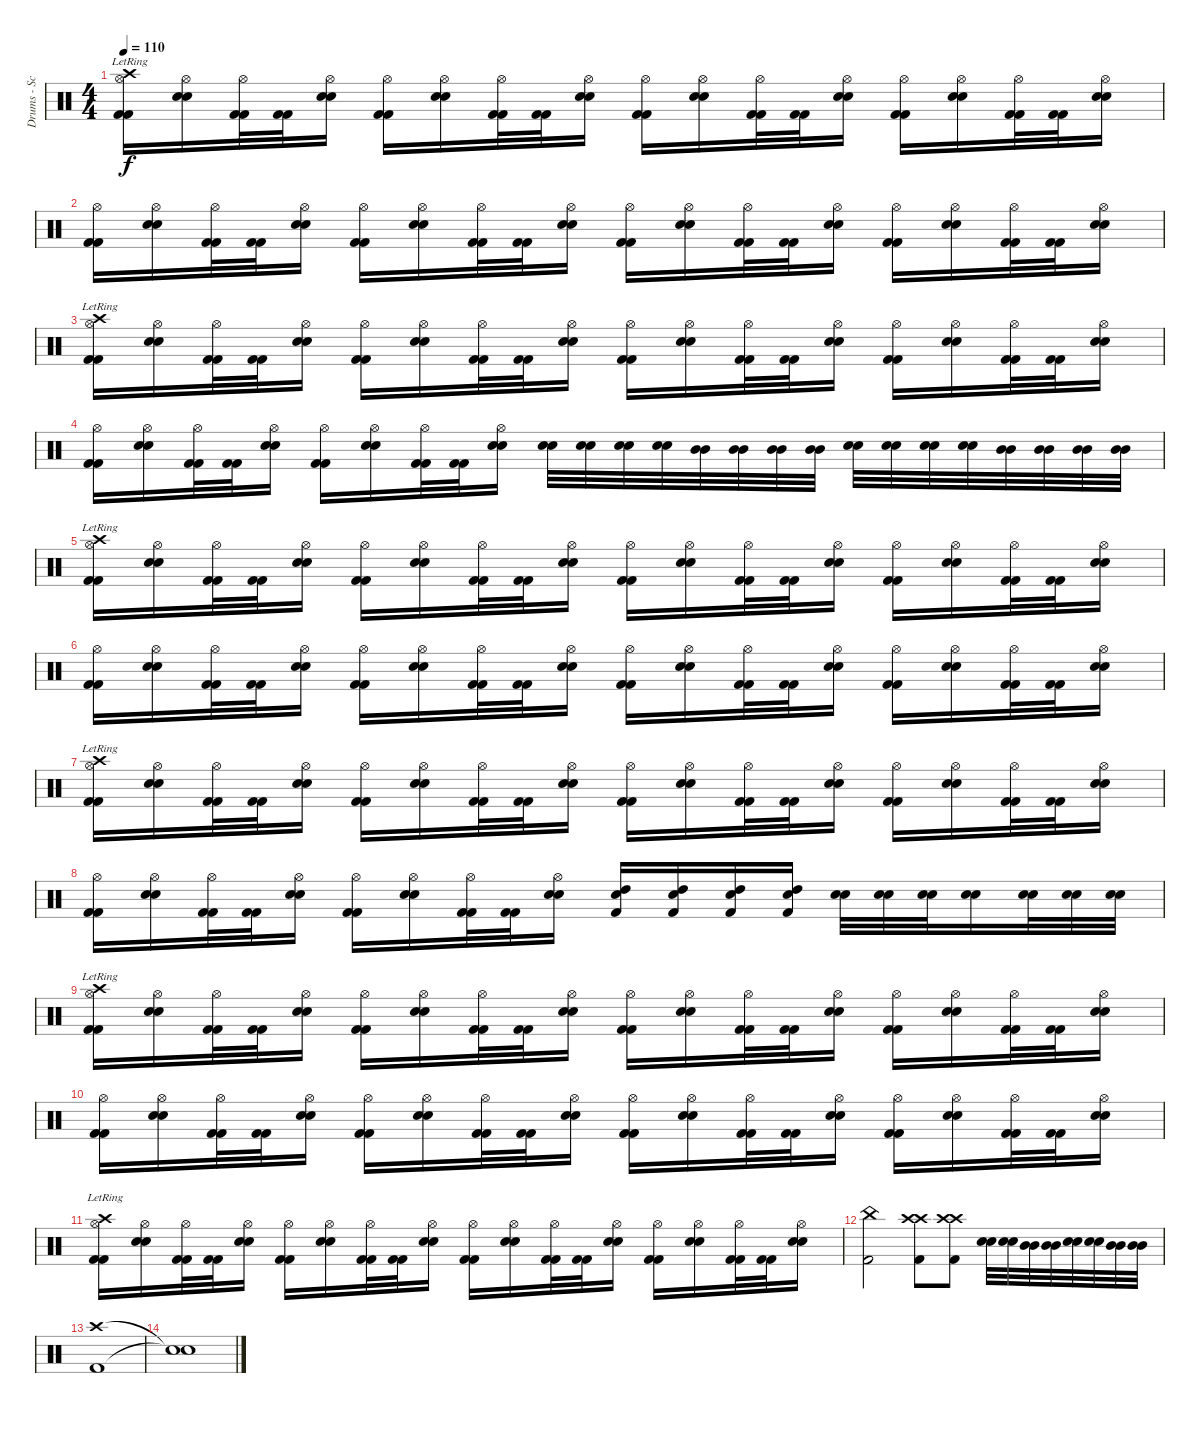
\track ("Drums - Scott" "Drums - Sc") {instrument percussion}
\staff {score}
\articulation defaults
\ts (4 4)
\tempo 110
\clef neutral
\ks c
("Kick (hit) 2" "Kick (hit) 2" "Hi-Hat (open)" "Crash high (hit)"{lr}).16{dy f} ("Snare (hit) 2" "Snare (hit) 2" "Hi-Hat (open)").16 ("Kick (hit) 2" "Kick (hit) 2" "Hi-Hat (open)").32 ("Kick (hit) 2" "Kick (hit) 2").32 ("Snare (hit) 2" "Snare (hit) 2" "Hi-Hat (open)").16 ("Kick (hit) 2" "Kick (hit) 2" "Hi-Hat (open)").16 ("Snare (hit) 2" "Snare (hit) 2" "Hi-Hat (open)").16 ("Kick (hit) 2" "Kick (hit) 2" "Hi-Hat (open)").32 ("Kick (hit) 2" "Kick (hit) 2").32 ("Snare (hit) 2" "Snare (hit) 2" "Hi-Hat (open)").16 ("Kick (hit) 2" "Kick (hit) 2" "Hi-Hat (open)").16 ("Snare (hit) 2" "Snare (hit) 2" "Hi-Hat (open)").16 ("Kick (hit) 2" "Kick (hit) 2" "Hi-Hat (open)").32 ("Kick (hit) 2" "Kick (hit) 2").32 ("Snare (hit) 2" "Snare (hit) 2" "Hi-Hat (open)").16 ("Kick (hit) 2" "Kick (hit) 2" "Hi-Hat (open)").16 ("Snare (hit) 2" "Snare (hit) 2" "Hi-Hat (open)").16 ("Kick (hit) 2" "Kick (hit) 2" "Hi-Hat (open)").32 ("Kick (hit) 2" "Kick (hit) 2").32 ("Snare (hit) 2" "Snare (hit) 2" "Hi-Hat (open)").16 |
("Kick (hit) 2" "Kick (hit) 2" "Hi-Hat (open)").16 ("Snare (hit) 2" "Snare (hit) 2" "Hi-Hat (open)").16 ("Kick (hit) 2" "Kick (hit) 2" "Hi-Hat (open)").32 ("Kick (hit) 2" "Kick (hit) 2").32 ("Snare (hit) 2" "Snare (hit) 2" "Hi-Hat (open)").16 ("Kick (hit) 2" "Kick (hit) 2" "Hi-Hat (open)").16 ("Snare (hit) 2" "Snare (hit) 2" "Hi-Hat (open)").16 ("Kick (hit) 2" "Kick (hit) 2" "Hi-Hat (open)").32 ("Kick (hit) 2" "Kick (hit) 2").32 ("Snare (hit) 2" "Snare (hit) 2" "Hi-Hat (open)").16 ("Kick (hit) 2" "Kick (hit) 2" "Hi-Hat (open)").16 ("Snare (hit) 2" "Snare (hit) 2" "Hi-Hat (open)").16 ("Kick (hit) 2" "Kick (hit) 2" "Hi-Hat (open)").32 ("Kick (hit) 2" "Kick (hit) 2").32 ("Snare (hit) 2" "Snare (hit) 2" "Hi-Hat (open)").16 ("Kick (hit) 2" "Kick (hit) 2" "Hi-Hat (open)").16 ("Snare (hit) 2" "Snare (hit) 2" "Hi-Hat (open)").16 ("Kick (hit) 2" "Kick (hit) 2" "Hi-Hat (open)").32 ("Kick (hit) 2" "Kick (hit) 2").32 ("Snare (hit) 2" "Snare (hit) 2" "Hi-Hat (open)").16 |
("Kick (hit) 2" "Kick (hit) 2" "Hi-Hat (open)" "Crash high (hit)"{lr}).16 ("Snare (hit) 2" "Snare (hit) 2" "Hi-Hat (open)").16 ("Kick (hit) 2" "Kick (hit) 2" "Hi-Hat (open)").32 ("Kick (hit) 2" "Kick (hit) 2").32 ("Snare (hit) 2" "Snare (hit) 2" "Hi-Hat (open)").16 ("Kick (hit) 2" "Kick (hit) 2" "Hi-Hat (open)").16 ("Snare (hit) 2" "Snare (hit) 2" "Hi-Hat (open)").16 ("Kick (hit) 2" "Kick (hit) 2" "Hi-Hat (open)").32 ("Kick (hit) 2" "Kick (hit) 2").32 ("Snare (hit) 2" "Snare (hit) 2" "Hi-Hat (open)").16 ("Kick (hit) 2" "Kick (hit) 2" "Hi-Hat (open)").16 ("Snare (hit) 2" "Snare (hit) 2" "Hi-Hat (open)").16 ("Kick (hit) 2" "Kick (hit) 2" "Hi-Hat (open)").32 ("Kick (hit) 2" "Kick (hit) 2").32 ("Snare (hit) 2" "Snare (hit) 2" "Hi-Hat (open)").16 ("Kick (hit) 2" "Kick (hit) 2" "Hi-Hat (open)").16 ("Snare (hit) 2" "Snare (hit) 2" "Hi-Hat (open)").16 ("Kick (hit) 2" "Kick (hit) 2" "Hi-Hat (open)").32 ("Kick (hit) 2" "Kick (hit) 2").32 ("Snare (hit) 2" "Snare (hit) 2" "Hi-Hat (open)").16 |
("Kick (hit) 2" "Kick (hit) 2" "Hi-Hat (open)").16 ("Snare (hit) 2" "Snare (hit) 2" "Hi-Hat (open)").16 ("Kick (hit) 2" "Kick (hit) 2" "Hi-Hat (open)").32 ("Kick (hit) 2" "Kick (hit) 2").32 ("Snare (hit) 2" "Snare (hit) 2" "Hi-Hat (open)").16 ("Kick (hit) 2" "Kick (hit) 2" "Hi-Hat (open)").16 ("Snare (hit) 2" "Snare (hit) 2" "Hi-Hat (open)").16 ("Kick (hit) 2" "Kick (hit) 2" "Hi-Hat (open)").32 ("Kick (hit) 2" "Kick (hit) 2").32 ("Snare (hit) 2" "Snare (hit) 2" "Hi-Hat (open)").16 ("Snare (hit) 2" "Snare (hit) 2").32 ("Snare (hit) 2" "Snare (hit) 2").32 ("Snare (hit) 2" "Snare (hit) 2").32 ("Snare (hit) 2" "Snare (hit) 2").32 ("Mid Tom (hit)" "Mid Tom (hit)").32 ("Mid Tom (hit)" "Mid Tom (hit)").32 ("Mid Tom (hit)" "Mid Tom (hit)").32 ("Mid Tom (hit)" "Mid Tom (hit)").32 ("Snare (hit) 2" "Snare (hit) 2").32 ("Snare (hit) 2" "Snare (hit) 2").32 ("Snare (hit) 2" "Snare (hit) 2").32 ("Snare (hit) 2" "Snare (hit) 2").32 ("Mid Tom (hit)" "Mid Tom (hit)").32 ("Mid Tom (hit)" "Mid Tom (hit)").32 ("Mid Tom (hit)" "Mid Tom (hit)").32 ("Mid Tom (hit)" "Mid Tom (hit)").32 |
("Kick (hit) 2" "Kick (hit) 2" "Hi-Hat (open)" "Crash high (hit)"{lr}).16 ("Snare (hit) 2" "Snare (hit) 2" "Hi-Hat (open)").16 ("Kick (hit) 2" "Kick (hit) 2" "Hi-Hat (open)").32 ("Kick (hit) 2" "Kick (hit) 2").32 ("Snare (hit) 2" "Snare (hit) 2" "Hi-Hat (open)").16 ("Kick (hit) 2" "Kick (hit) 2" "Hi-Hat (open)").16 ("Snare (hit) 2" "Snare (hit) 2" "Hi-Hat (open)").16 ("Kick (hit) 2" "Kick (hit) 2" "Hi-Hat (open)").32 ("Kick (hit) 2" "Kick (hit) 2").32 ("Snare (hit) 2" "Snare (hit) 2" "Hi-Hat (open)").16 ("Kick (hit) 2" "Kick (hit) 2" "Hi-Hat (open)").16 ("Snare (hit) 2" "Snare (hit) 2" "Hi-Hat (open)").16 ("Kick (hit) 2" "Kick (hit) 2" "Hi-Hat (open)").32 ("Kick (hit) 2" "Kick (hit) 2").32 ("Snare (hit) 2" "Snare (hit) 2" "Hi-Hat (open)").16 ("Kick (hit) 2" "Kick (hit) 2" "Hi-Hat (open)").16 ("Snare (hit) 2" "Snare (hit) 2" "Hi-Hat (open)").16 ("Kick (hit) 2" "Kick (hit) 2" "Hi-Hat (open)").32 ("Kick (hit) 2" "Kick (hit) 2").32 ("Snare (hit) 2" "Snare (hit) 2" "Hi-Hat (open)").16 |
("Kick (hit) 2" "Kick (hit) 2" "Hi-Hat (open)").16 ("Snare (hit) 2" "Snare (hit) 2" "Hi-Hat (open)").16 ("Kick (hit) 2" "Kick (hit) 2" "Hi-Hat (open)").32 ("Kick (hit) 2" "Kick (hit) 2").32 ("Snare (hit) 2" "Snare (hit) 2" "Hi-Hat (open)").16 ("Kick (hit) 2" "Kick (hit) 2" "Hi-Hat (open)").16 ("Snare (hit) 2" "Snare (hit) 2" "Hi-Hat (open)").16 ("Kick (hit) 2" "Kick (hit) 2" "Hi-Hat (open)").32 ("Kick (hit) 2" "Kick (hit) 2").32 ("Snare (hit) 2" "Snare (hit) 2" "Hi-Hat (open)").16 ("Kick (hit) 2" "Kick (hit) 2" "Hi-Hat (open)").16 ("Snare (hit) 2" "Snare (hit) 2" "Hi-Hat (open)").16 ("Kick (hit) 2" "Kick (hit) 2" "Hi-Hat (open)").32 ("Kick (hit) 2" "Kick (hit) 2").32 ("Snare (hit) 2" "Snare (hit) 2" "Hi-Hat (open)").16 ("Kick (hit) 2" "Kick (hit) 2" "Hi-Hat (open)").16 ("Snare (hit) 2" "Snare (hit) 2" "Hi-Hat (open)").16 ("Kick (hit) 2" "Kick (hit) 2" "Hi-Hat (open)").32 ("Kick (hit) 2" "Kick (hit) 2").32 ("Snare (hit) 2" "Snare (hit) 2" "Hi-Hat (open)").16 |
("Kick (hit) 2" "Kick (hit) 2" "Hi-Hat (open)" "Crash high (hit)"{lr}).16 ("Snare (hit) 2" "Snare (hit) 2" "Hi-Hat (open)").16 ("Kick (hit) 2" "Kick (hit) 2" "Hi-Hat (open)").32 ("Kick (hit) 2" "Kick (hit) 2").32 ("Snare (hit) 2" "Snare (hit) 2" "Hi-Hat (open)").16 ("Kick (hit) 2" "Kick (hit) 2" "Hi-Hat (open)").16 ("Snare (hit) 2" "Snare (hit) 2" "Hi-Hat (open)").16 ("Kick (hit) 2" "Kick (hit) 2" "Hi-Hat (open)").32 ("Kick (hit) 2" "Kick (hit) 2").32 ("Snare (hit) 2" "Snare (hit) 2" "Hi-Hat (open)").16 ("Kick (hit) 2" "Kick (hit) 2" "Hi-Hat (open)").16 ("Snare (hit) 2" "Snare (hit) 2" "Hi-Hat (open)").16 ("Kick (hit) 2" "Kick (hit) 2" "Hi-Hat (open)").32 ("Kick (hit) 2" "Kick (hit) 2").32 ("Snare (hit) 2" "Snare (hit) 2" "Hi-Hat (open)").16 ("Kick (hit) 2" "Kick (hit) 2" "Hi-Hat (open)").16 ("Snare (hit) 2" "Snare (hit) 2" "Hi-Hat (open)").16 ("Kick (hit) 2" "Kick (hit) 2" "Hi-Hat (open)").32 ("Kick (hit) 2" "Kick (hit) 2").32 ("Snare (hit) 2" "Snare (hit) 2" "Hi-Hat (open)").16 |
("Kick (hit) 2" "Kick (hit) 2" "Hi-Hat (open)").16 ("Snare (hit) 2" "Snare (hit) 2" "Hi-Hat (open)").16 ("Kick (hit) 2" "Kick (hit) 2" "Hi-Hat (open)").32 ("Kick (hit) 2" "Kick (hit) 2").32 ("Snare (hit) 2" "Snare (hit) 2" "Hi-Hat (open)").16 ("Kick (hit) 2" "Kick (hit) 2" "Hi-Hat (open)").16 ("Snare (hit) 2" "Snare (hit) 2" "Hi-Hat (open)").16 ("Kick (hit) 2" "Kick (hit) 2" "Hi-Hat (open)").32 ("Kick (hit) 2" "Kick (hit) 2").32 ("Snare (hit) 2" "Snare (hit) 2" "Hi-Hat (open)").16 ("Snare (hit) 2" "High Tom (hit)" "Kick (hit) 2").16 ("Snare (hit) 2" "High Tom (hit)" "Kick (hit) 2").16 ("Snare (hit) 2" "High Tom (hit)" "Kick (hit) 2").16 ("Snare (hit) 2" "High Tom (hit)" "Kick (hit) 2").16 ("Snare (hit) 2" "Snare (hit) 2").32 ("Snare (hit) 2" "Snare (hit) 2").32 ("Snare (hit) 2" "Snare (hit) 2").32 ("Snare (hit) 2" "Snare (hit) 2").16 ("Snare (hit) 2" "Snare (hit) 2").32 ("Snare (hit) 2" "Snare (hit) 2").32 ("Snare (hit) 2" "Snare (hit) 2").32 |
("Kick (hit) 2" "Kick (hit) 2" "Hi-Hat (open)" "Crash high (hit)"{lr}).16 ("Snare (hit) 2" "Snare (hit) 2" "Hi-Hat (open)").16 ("Kick (hit) 2" "Kick (hit) 2" "Hi-Hat (open)").32 ("Kick (hit) 2" "Kick (hit) 2").32 ("Snare (hit) 2" "Snare (hit) 2" "Hi-Hat (open)").16 ("Kick (hit) 2" "Kick (hit) 2" "Hi-Hat (open)").16 ("Snare (hit) 2" "Snare (hit) 2" "Hi-Hat (open)").16 ("Kick (hit) 2" "Kick (hit) 2" "Hi-Hat (open)").32 ("Kick (hit) 2" "Kick (hit) 2").32 ("Snare (hit) 2" "Snare (hit) 2" "Hi-Hat (open)").16 ("Kick (hit) 2" "Kick (hit) 2" "Hi-Hat (open)").16 ("Snare (hit) 2" "Snare (hit) 2" "Hi-Hat (open)").16 ("Kick (hit) 2" "Kick (hit) 2" "Hi-Hat (open)").32 ("Kick (hit) 2" "Kick (hit) 2").32 ("Snare (hit) 2" "Snare (hit) 2" "Hi-Hat (open)").16 ("Kick (hit) 2" "Kick (hit) 2" "Hi-Hat (open)").16 ("Snare (hit) 2" "Snare (hit) 2" "Hi-Hat (open)").16 ("Kick (hit) 2" "Kick (hit) 2" "Hi-Hat (open)").32 ("Kick (hit) 2" "Kick (hit) 2").32 ("Snare (hit) 2" "Snare (hit) 2" "Hi-Hat (open)").16 |
("Kick (hit) 2" "Kick (hit) 2" "Hi-Hat (open)").16 ("Snare (hit) 2" "Snare (hit) 2" "Hi-Hat (open)").16 ("Kick (hit) 2" "Kick (hit) 2" "Hi-Hat (open)").32 ("Kick (hit) 2" "Kick (hit) 2").32 ("Snare (hit) 2" "Snare (hit) 2" "Hi-Hat (open)").16 ("Kick (hit) 2" "Kick (hit) 2" "Hi-Hat (open)").16 ("Snare (hit) 2" "Snare (hit) 2" "Hi-Hat (open)").16 ("Kick (hit) 2" "Kick (hit) 2" "Hi-Hat (open)").32 ("Kick (hit) 2" "Kick (hit) 2").32 ("Snare (hit) 2" "Snare (hit) 2" "Hi-Hat (open)").16 ("Kick (hit) 2" "Kick (hit) 2" "Hi-Hat (open)").16 ("Snare (hit) 2" "Snare (hit) 2" "Hi-Hat (open)").16 ("Kick (hit) 2" "Kick (hit) 2" "Hi-Hat (open)").32 ("Kick (hit) 2" "Kick (hit) 2").32 ("Snare (hit) 2" "Snare (hit) 2" "Hi-Hat (open)").16 ("Kick (hit) 2" "Kick (hit) 2" "Hi-Hat (open)").16 ("Snare (hit) 2" "Snare (hit) 2" "Hi-Hat (open)").16 ("Kick (hit) 2" "Kick (hit) 2" "Hi-Hat (open)").32 ("Kick (hit) 2" "Kick (hit) 2").32 ("Snare (hit) 2" "Snare (hit) 2" "Hi-Hat (open)").16 |
("Kick (hit) 2" "Kick (hit) 2" "Hi-Hat (open)" "Crash high (hit)"{lr}).16 ("Snare (hit) 2" "Snare (hit) 2" "Hi-Hat (open)").16 ("Kick (hit) 2" "Kick (hit) 2" "Hi-Hat (open)").32 ("Kick (hit) 2" "Kick (hit) 2").32 ("Snare (hit) 2" "Snare (hit) 2" "Hi-Hat (open)").16 ("Kick (hit) 2" "Kick (hit) 2" "Hi-Hat (open)").16 ("Snare (hit) 2" "Snare (hit) 2" "Hi-Hat (open)").16 ("Kick (hit) 2" "Kick (hit) 2" "Hi-Hat (open)").32 ("Kick (hit) 2" "Kick (hit) 2").32 ("Snare (hit) 2" "Snare (hit) 2" "Hi-Hat (open)").16 ("Kick (hit) 2" "Kick (hit) 2" "Hi-Hat (open)").16 ("Snare (hit) 2" "Snare (hit) 2" "Hi-Hat (open)").16 ("Kick (hit) 2" "Kick (hit) 2" "Hi-Hat (open)").32 ("Kick (hit) 2" "Kick (hit) 2").32 ("Snare (hit) 2" "Snare (hit) 2" "Hi-Hat (open)").16 ("Kick (hit) 2" "Kick (hit) 2" "Hi-Hat (open)").16 ("Snare (hit) 2" "Snare (hit) 2" "Hi-Hat (open)").16 ("Kick (hit) 2" "Kick (hit) 2" "Hi-Hat (open)").32 ("Kick (hit) 2" "Kick (hit) 2").32 ("Snare (hit) 2" "Snare (hit) 2" "Hi-Hat (open)").16 |
("China (hit)" "Kick (hit) 2").2 ("Crash high (hit)" "Crash high (hit)" "Kick (hit) 2").8 ("Crash high (hit)" "Crash high (hit)" "Kick (hit) 2").8 ("Snare (hit) 2" "Snare (hit) 2").32 ("Snare (hit) 2" "Snare (hit) 2").32 ("Mid Tom (hit)" "Mid Tom (hit)").32 ("Mid Tom (hit)" "Mid Tom (hit)").32 ("Snare (hit) 2" "Snare (hit) 2").32 ("Snare (hit) 2" "Snare (hit) 2").32 ("Mid Tom (hit)" "Mid Tom (hit)").32 ("Mid Tom (hit)" "Mid Tom (hit)").32 |
("Crash high (hit)" "Kick (hit) 2").1 |
("Snare (hit)"{t} "Snare (hit)"{t}).1
